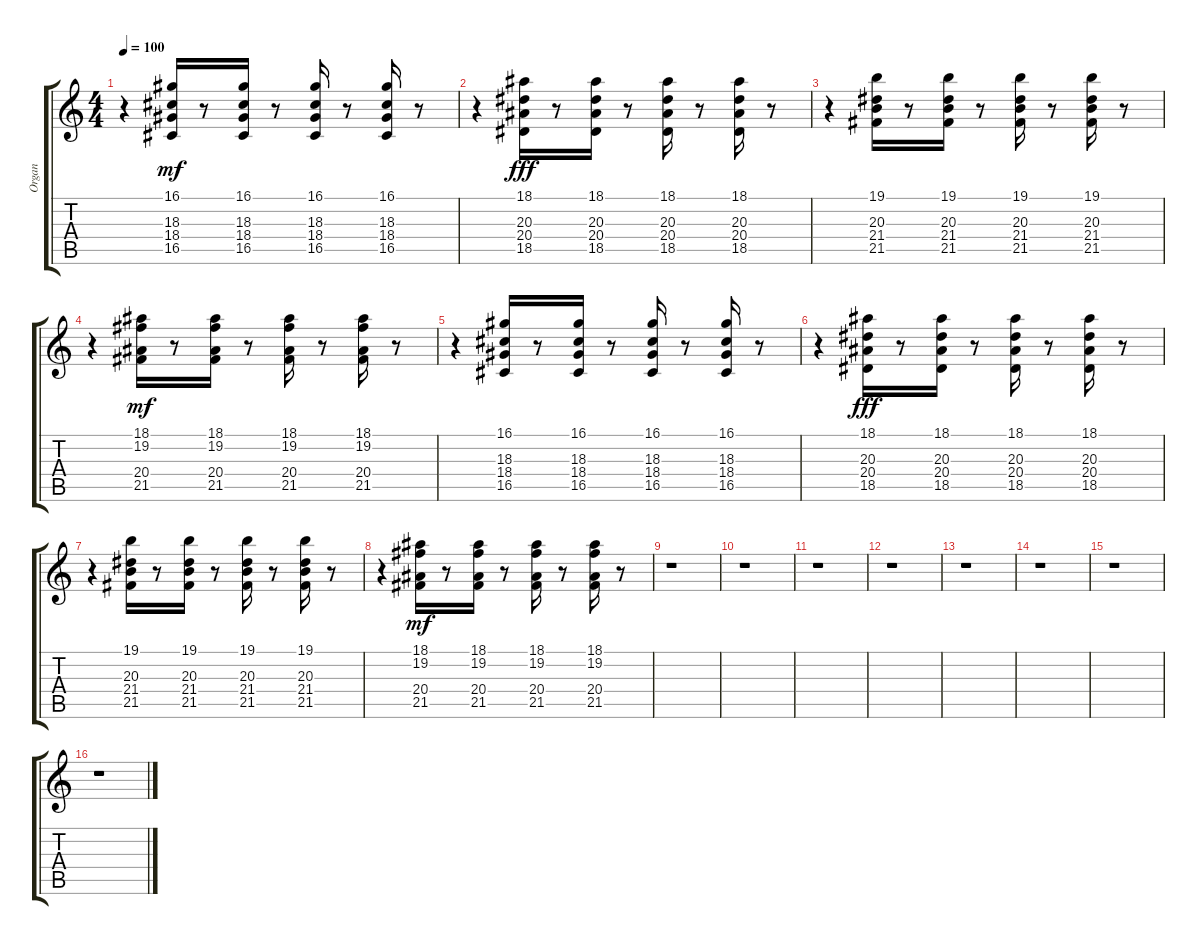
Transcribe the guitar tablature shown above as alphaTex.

\track ("Organ" "Organ") {instrument rockorgan}
\staff {score tabs}
\tuning (E4 B3 G3 D3 A2 E2) {hide}
\ts (4 4)
\tempo 100
\clef g2
\ks c
r.4{dy mf} (16.1 18.3 18.4 16.5).16{volume 10} r.8 (16.1 18.3 18.4 16.5).16{volume 9} r.8 (16.1 18.3 18.4 16.5).16{volume 8} r.8 (16.1 18.3 18.4 16.5).16{volume 6} r.8 |
r.4 (18.1 20.3 20.4 18.5).16{dy fff volume 10} r.8 (18.1 20.3 20.4 18.5).16{volume 9} r.8 (18.1 20.3 20.4 18.5).16{volume 8} r.8 (18.1 20.3 20.4 18.5).16{volume 6} r.8 |
r.4 (19.1 20.3 21.4 21.5).16{volume 10} r.8 (19.1 20.3 21.4 21.5).16{volume 9} r.8 (19.1 20.3 21.4 21.5).16{volume 8} r.8 (19.1 20.3 21.4 21.5).16{volume 6} r.8 |
r.4 (18.1 19.2 20.4 21.5).16{dy mf volume 10} r.8 (18.1 19.2 20.4 21.5).16{volume 9} r.8 (18.1 19.2 20.4 21.5).16{volume 8} r.8 (18.1 19.2 20.4 21.5).16{volume 6} r.8 |
r.4 (16.1 18.3 18.4 16.5).16{volume 10} r.8 (16.1 18.3 18.4 16.5).16{volume 9} r.8 (16.1 18.3 18.4 16.5).16{volume 8} r.8 (16.1 18.3 18.4 16.5).16{volume 6} r.8 |
r.4 (18.1 20.3 20.4 18.5).16{dy fff volume 10} r.8 (18.1 20.3 20.4 18.5).16{volume 9} r.8 (18.1 20.3 20.4 18.5).16{volume 8} r.8 (18.1 20.3 20.4 18.5).16{volume 6} r.8 |
r.4 (19.1 20.3 21.4 21.5).16{volume 10} r.8 (19.1 20.3 21.4 21.5).16{volume 9} r.8 (19.1 20.3 21.4 21.5).16{volume 8} r.8 (19.1 20.3 21.4 21.5).16{volume 6} r.8 |
r.4 (18.1 19.2 20.4 21.5).16{dy mf volume 10} r.8 (18.1 19.2 20.4 21.5).16{volume 9} r.8 (18.1 19.2 20.4 21.5).16{volume 8} r.8 (18.1 19.2 20.4 21.5).16{volume 6} r.8 |
r.1 |
r.1 |
r.1 |
r.1 |
r.1 |
r.1 |
r.1 |
r.1
